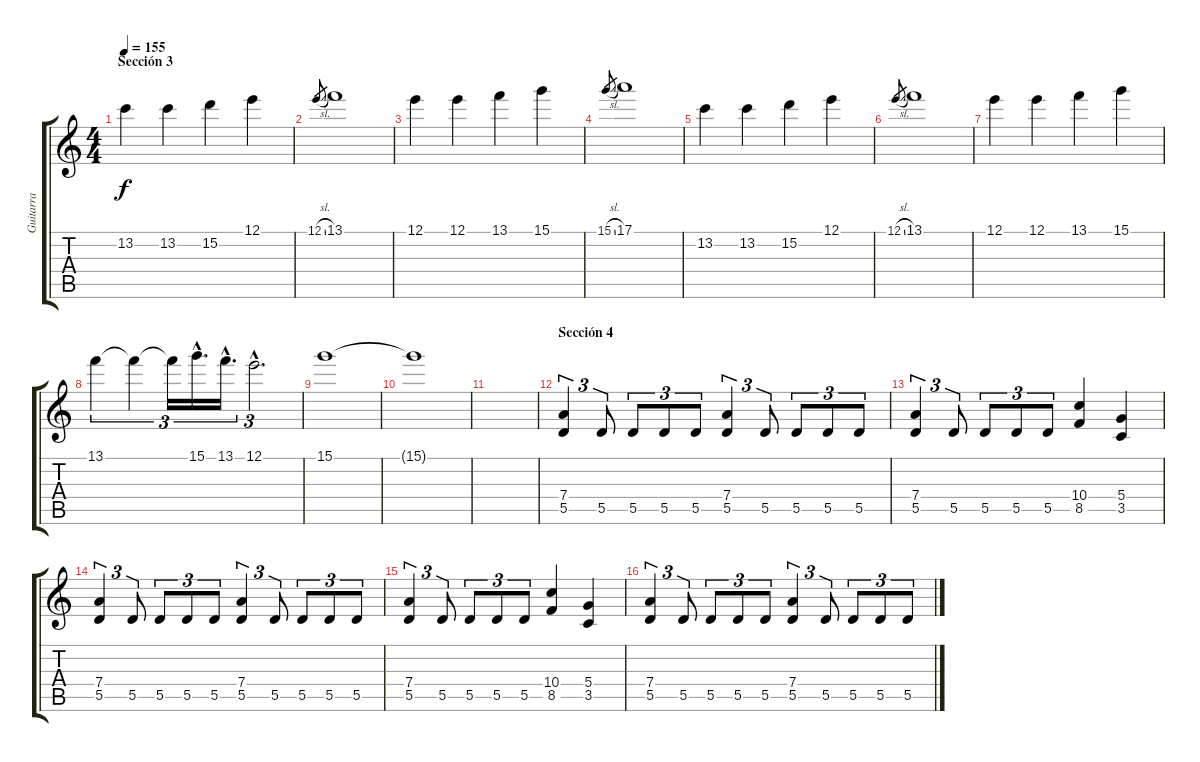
\track ("Guitarra" "Guitarra") {instrument distortionguitar}
\staff {score tabs}
\tuning (E4 B3 G3 D3 A2 E2) {hide}
\ts (4 4)
\section ("" "Sección 3")
\tempo 155
\clef g2
\ks c
13.2.4{dy f} 13.2.4 15.2.4 12.1.4 |
12.1{sl}.8{gr} 13.1.1 |
12.1.4 12.1.4 13.1.4 15.1.4 |
15.1{sl}.8{gr} 17.1.1 |
13.2.4 13.2.4 15.2.4 12.1.4 |
12.1{sl}.8{gr} 13.1.1 |
12.1.4 12.1.4 13.1.4 15.1.4 |
13.1.4{tu (3 2)} 13.1{t}.4{tu (3 2)} 13.1{t}.16{tu (3 2)} 15.1{hac}.16{d tu (3 2)} 13.1{hac}.16{d tu (3 2)} 12.1{hac}.2{d tu (3 2)} |
15.1.1 |
15.1{t}.1 |
|
\section ("" "Sección 4")
(7.4 5.5).4{tu (3 2)} 5.5.8{tu (3 2)} 5.5.8{tu (3 2)} 5.5.8{tu (3 2)} 5.5.8{tu (3 2)} (7.4 5.5).4{tu (3 2)} 5.5.8{tu (3 2)} 5.5.8{tu (3 2)} 5.5.8{tu (3 2)} 5.5.8{tu (3 2)} |
(7.4 5.5).4{tu (3 2)} 5.5.8{tu (3 2)} 5.5.8{tu (3 2)} 5.5.8{tu (3 2)} 5.5.8{tu (3 2)} (10.4 8.5).4 (5.4 3.5).4 |
(7.4 5.5).4{tu (3 2)} 5.5.8{tu (3 2)} 5.5.8{tu (3 2)} 5.5.8{tu (3 2)} 5.5.8{tu (3 2)} (7.4 5.5).4{tu (3 2)} 5.5.8{tu (3 2)} 5.5.8{tu (3 2)} 5.5.8{tu (3 2)} 5.5.8{tu (3 2)} |
(7.4 5.5).4{tu (3 2)} 5.5.8{tu (3 2)} 5.5.8{tu (3 2)} 5.5.8{tu (3 2)} 5.5.8{tu (3 2)} (10.4 8.5).4 (5.4 3.5).4 |
(7.4 5.5).4{tu (3 2)} 5.5.8{tu (3 2)} 5.5.8{tu (3 2)} 5.5.8{tu (3 2)} 5.5.8{tu (3 2)} (7.4 5.5).4{tu (3 2)} 5.5.8{tu (3 2)} 5.5.8{tu (3 2)} 5.5.8{tu (3 2)} 5.5.8{tu (3 2)}
